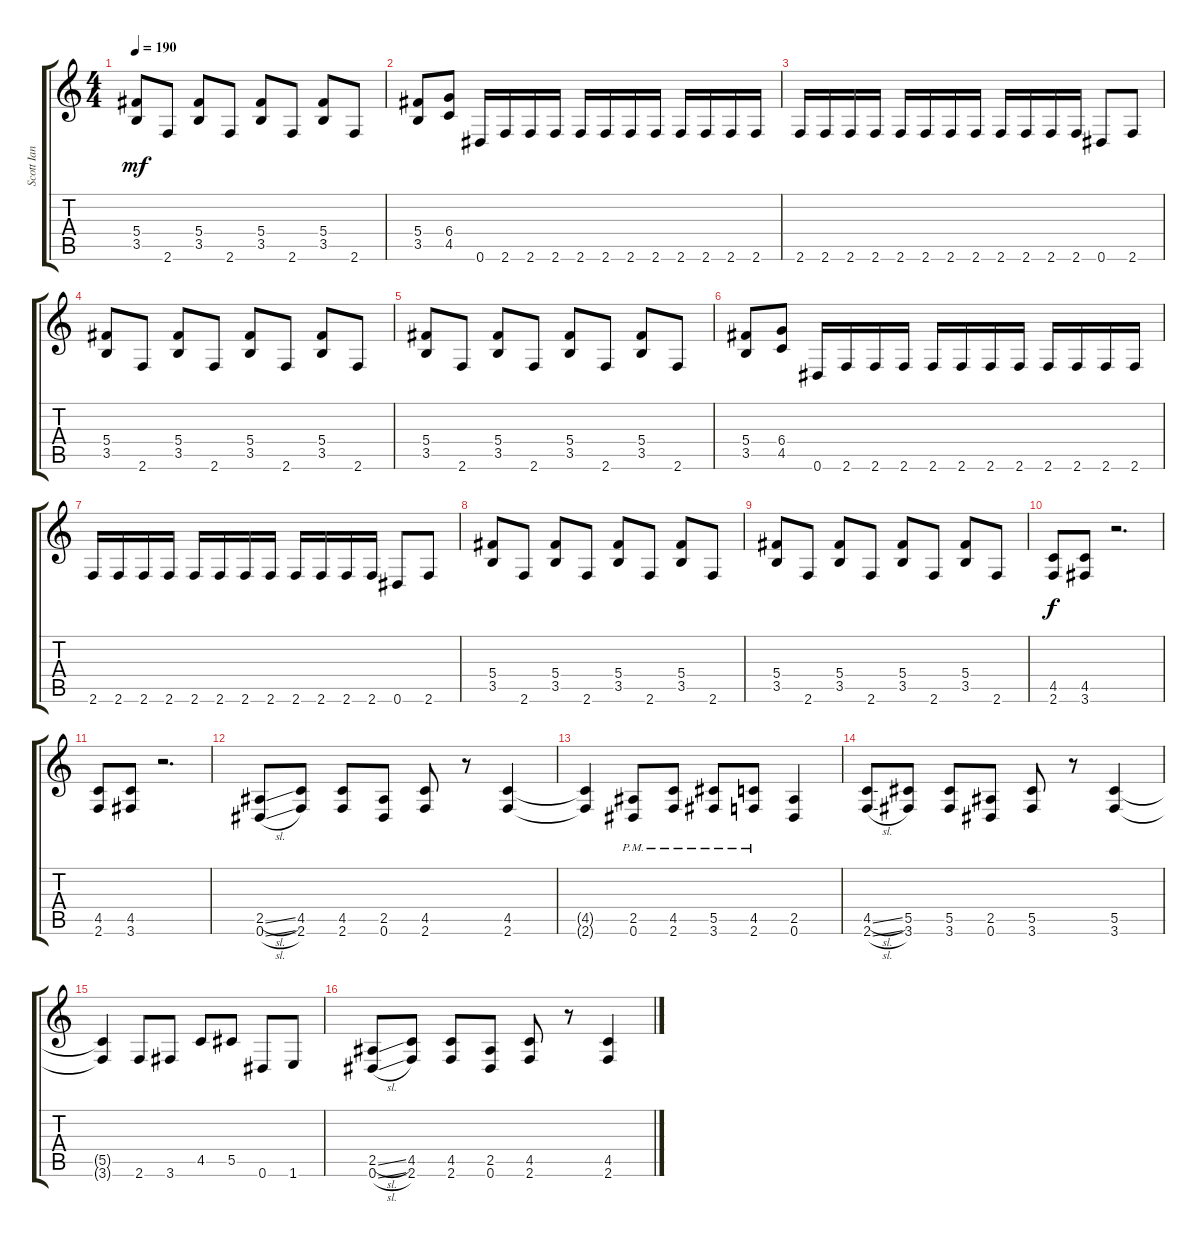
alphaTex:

\track ("Scott Ian" "Scott Ian") {instrument distortionguitar}
\staff {score tabs}
\tuning (Eb4 Bb3 Gb3 Db3 Ab2 Eb2) {hide}
\ts (4 4)
\tempo 190
\clef g2
\ks c
(5.4 3.5).8{dy mf} 2.6.8 (5.4 3.5).8 2.6.8 (5.4 3.5).8 2.6.8 (5.4 3.5).8 2.6.8 |
(5.4 3.5).8 (6.4 4.5).8 0.6.16 2.6.16 2.6.16 2.6.16 2.6.16 2.6.16 2.6.16 2.6.16 2.6.16 2.6.16 2.6.16 2.6.16 |
2.6.16 2.6.16 2.6.16 2.6.16 2.6.16 2.6.16 2.6.16 2.6.16 2.6.16 2.6.16 2.6.16 2.6.16 0.6.8 2.6.8 |
(5.4 3.5).8 2.6.8 (5.4 3.5).8 2.6.8 (5.4 3.5).8 2.6.8 (5.4 3.5).8 2.6.8 |
(5.4 3.5).8 2.6.8 (5.4 3.5).8 2.6.8 (5.4 3.5).8 2.6.8 (5.4 3.5).8 2.6.8 |
(5.4 3.5).8 (6.4 4.5).8 0.6.16 2.6.16 2.6.16 2.6.16 2.6.16 2.6.16 2.6.16 2.6.16 2.6.16 2.6.16 2.6.16 2.6.16 |
2.6.16 2.6.16 2.6.16 2.6.16 2.6.16 2.6.16 2.6.16 2.6.16 2.6.16 2.6.16 2.6.16 2.6.16 0.6.8 2.6.8 |
(5.4 3.5).8 2.6.8 (5.4 3.5).8 2.6.8 (5.4 3.5).8 2.6.8 (5.4 3.5).8 2.6.8 |
(5.4 3.5).8 2.6.8 (5.4 3.5).8 2.6.8 (5.4 3.5).8 2.6.8 (5.4 3.5).8 2.6.8 |
(4.5 2.6).8{dy f} (4.5 3.6).8 r.2{d} |
(4.5 2.6).8 (4.5 3.6).8 r.2{d} |
(2.5{sl} 0.6{sl}).8 (4.5 2.6).8 (4.5 2.6).8 (2.5 0.6).8 (4.5 2.6).8 r.8 (4.5 2.6).4 |
(4.5{t} 2.6{t}).4 (2.5{pm} 0.6{pm}).8 (4.5{pm} 2.6{pm}).8 (5.5{pm} 3.6{pm}).8 (4.5{pm} 2.6{pm}).8 (2.5 0.6).4 |
(4.5{sl} 2.6{sl}).8 (5.5 3.6).8 (5.5 3.6).8 (2.5 0.6).8 (5.5 3.6).8 r.8 (5.5 3.6).4 |
(5.5{t} 3.6{t}).4 2.6.8 3.6.8 4.5.8 5.5.8 0.6.8 1.6.8 |
(2.5{sl} 0.6{sl}).8 (4.5 2.6).8 (4.5 2.6).8 (2.5 0.6).8 (4.5 2.6).8 r.8 (4.5 2.6).4
